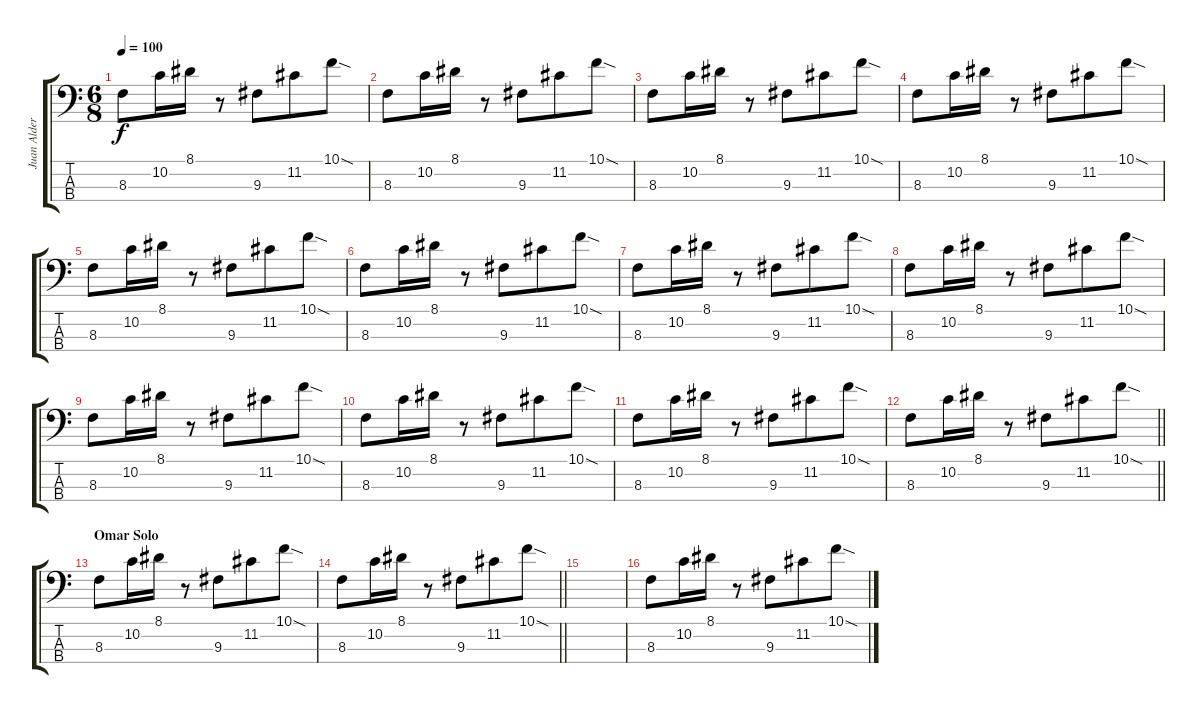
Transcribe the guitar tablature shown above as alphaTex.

\track ("Juan Alderete" "Juan Alder") {instrument electricbassfinger}
\staff {score tabs}
\tuning (G2 D2 A1 E1) {hide}
\ts (6 8)
\tempo 100
\clef f4
\ks c
8.3.8{dy f} 10.2.16 8.1.16 r.8 9.3.8 11.2.8 10.1{sod}.8 |
8.3.8 10.2.16 8.1.16 r.8 9.3.8 11.2.8 10.1{sod}.8 |
8.3.8 10.2.16 8.1.16 r.8 9.3.8 11.2.8 10.1{sod}.8 |
8.3.8 10.2.16 8.1.16 r.8 9.3.8 11.2.8 10.1{sod}.8 |
8.3.8 10.2.16 8.1.16 r.8 9.3.8 11.2.8 10.1{sod}.8 |
8.3.8 10.2.16 8.1.16 r.8 9.3.8 11.2.8 10.1{sod}.8 |
8.3.8 10.2.16 8.1.16 r.8 9.3.8 11.2.8 10.1{sod}.8 |
8.3.8 10.2.16 8.1.16 r.8 9.3.8 11.2.8 10.1{sod}.8 |
8.3.8 10.2.16 8.1.16 r.8 9.3.8 11.2.8 10.1{sod}.8 |
8.3.8 10.2.16 8.1.16 r.8 9.3.8 11.2.8 10.1{sod}.8 |
8.3.8 10.2.16 8.1.16 r.8 9.3.8 11.2.8 10.1{sod}.8 |
\barLineRight lightlight
8.3.8 10.2.16 8.1.16 r.8 9.3.8 11.2.8 10.1{sod}.8 |
\section ("" "Omar Solo")
8.3.8 10.2.16 8.1.16 r.8 9.3.8 11.2.8 10.1{sod}.8 |
\barLineRight lightlight
8.3.8 10.2.16 8.1.16 r.8 9.3.8 11.2.8 10.1{sod}.8 |
|
8.3.8 10.2.16 8.1.16 r.8 9.3.8 11.2.8 10.1{sod}.8
